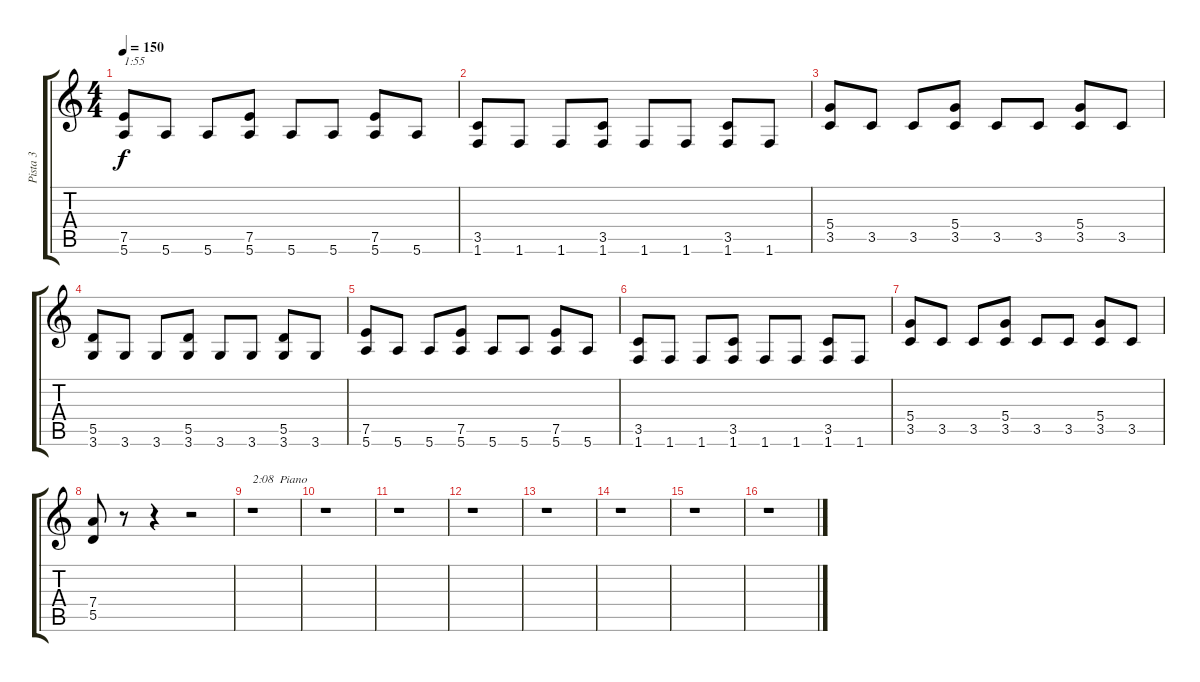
\track ("Pista 3" "Pista 3") {instrument distortionguitar}
\staff {score tabs}
\tuning (E4 B3 G3 D3 A2 E2) {hide}
\ts (4 4)
\tempo 150
\clef g2
\ks c
(7.5 5.6).8{txt "1:55" dy f} 5.6.8 5.6.8 (7.5 5.6).8 5.6.8 5.6.8 (7.5 5.6).8 5.6.8 |
(3.5 1.6).8 1.6.8 1.6.8 (3.5 1.6).8 1.6.8 1.6.8 (3.5 1.6).8 1.6.8 |
(5.4 3.5).8 3.5.8 3.5.8 (5.4 3.5).8 3.5.8 3.5.8 (5.4 3.5).8 3.5.8 |
(5.5 3.6).8 3.6.8 3.6.8 (5.5 3.6).8 3.6.8 3.6.8 (5.5 3.6).8 3.6.8 |
(7.5 5.6).8 5.6.8 5.6.8 (7.5 5.6).8 5.6.8 5.6.8 (7.5 5.6).8 5.6.8 |
(3.5 1.6).8 1.6.8 1.6.8 (3.5 1.6).8 1.6.8 1.6.8 (3.5 1.6).8 1.6.8 |
(5.4 3.5).8 3.5.8 3.5.8 (5.4 3.5).8 3.5.8 3.5.8 (5.4 3.5).8 3.5.8 |
(7.4 5.5).8 r.8 r.4 r.2 |
r.1{txt "2:08  Piano"} |
r.1 |
r.1 |
r.1 |
r.1 |
r.1 |
r.1 |
r.1
